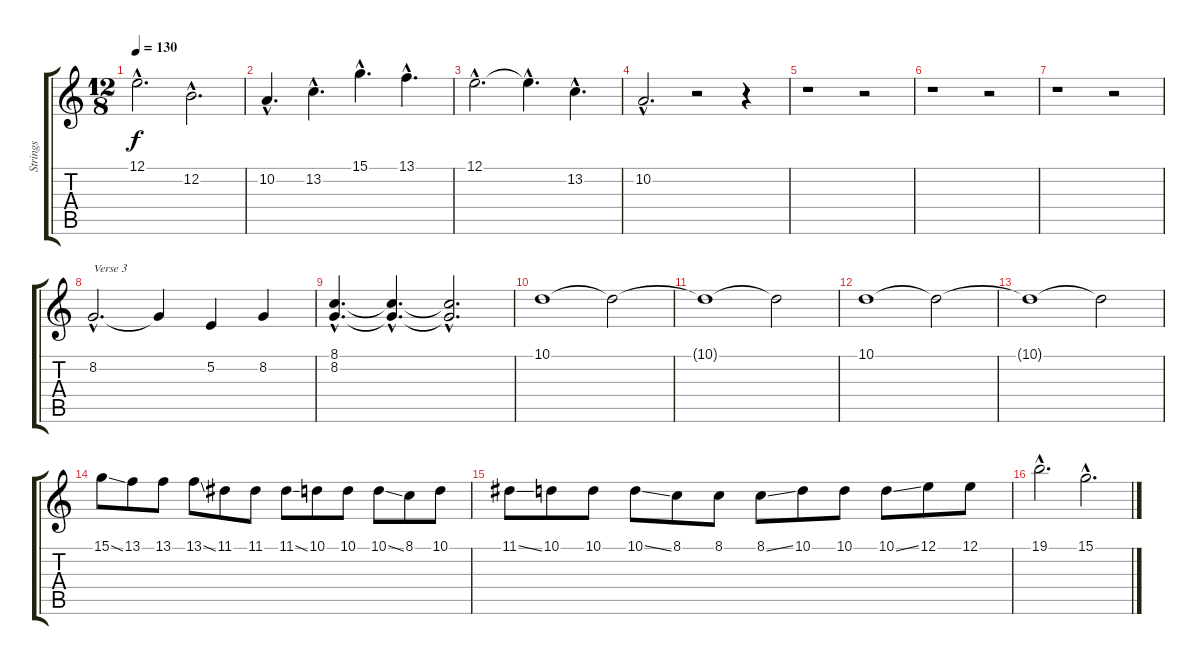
\track ("Strings" "Strings") {instrument stringensemble1}
\staff {score tabs}
\tuning (E4 B3 G3 D3 A2 E2) {hide}
\ts (12 8)
\tempo 130
\clef g2
\ks c
12.1{hac}.2{d dy f} 12.2{hac}.2{d} |
10.2{hac}.4{d} 13.2{hac}.4{d} 15.1{hac}.4{d} 13.1{hac}.4{d} |
12.1{hac}.2{d} 12.1{hac t}.4{d} 13.2{hac}.4{d} |
10.2{hac}.2{d} r.2 r.4 |
r.1 r.2 |
r.1 r.2 |
r.1 r.2 |
8.2{hac}.2{d txt "Verse 3"} 8.2{t}.4 5.2.4 8.2.4 |
(8.1{hac} 8.2{hac}).4{d} (8.1{hac t} 8.2{hac t}).4{d} (8.1{hac t} 8.2{hac t}).2{d} |
10.1.1 10.1{t}.2 |
10.1{t}.1 10.1{t}.2 |
10.1.1 10.1{t}.2 |
10.1{t}.1 10.1{t}.2 |
15.1{ss}.8 13.1.8 13.1.8 13.1{ss}.8 11.1.8 11.1.8 11.1{ss}.8 10.1.8 10.1.8 10.1{ss}.8 8.1.8 10.1.8 |
11.1{ss}.8 10.1.8 10.1.8 10.1{ss}.8 8.1.8 8.1.8 8.1{ss}.8 10.1.8 10.1.8 10.1{ss}.8 12.1.8 12.1.8 |
19.1{hac}.2{d} 15.1{hac}.2{d}
